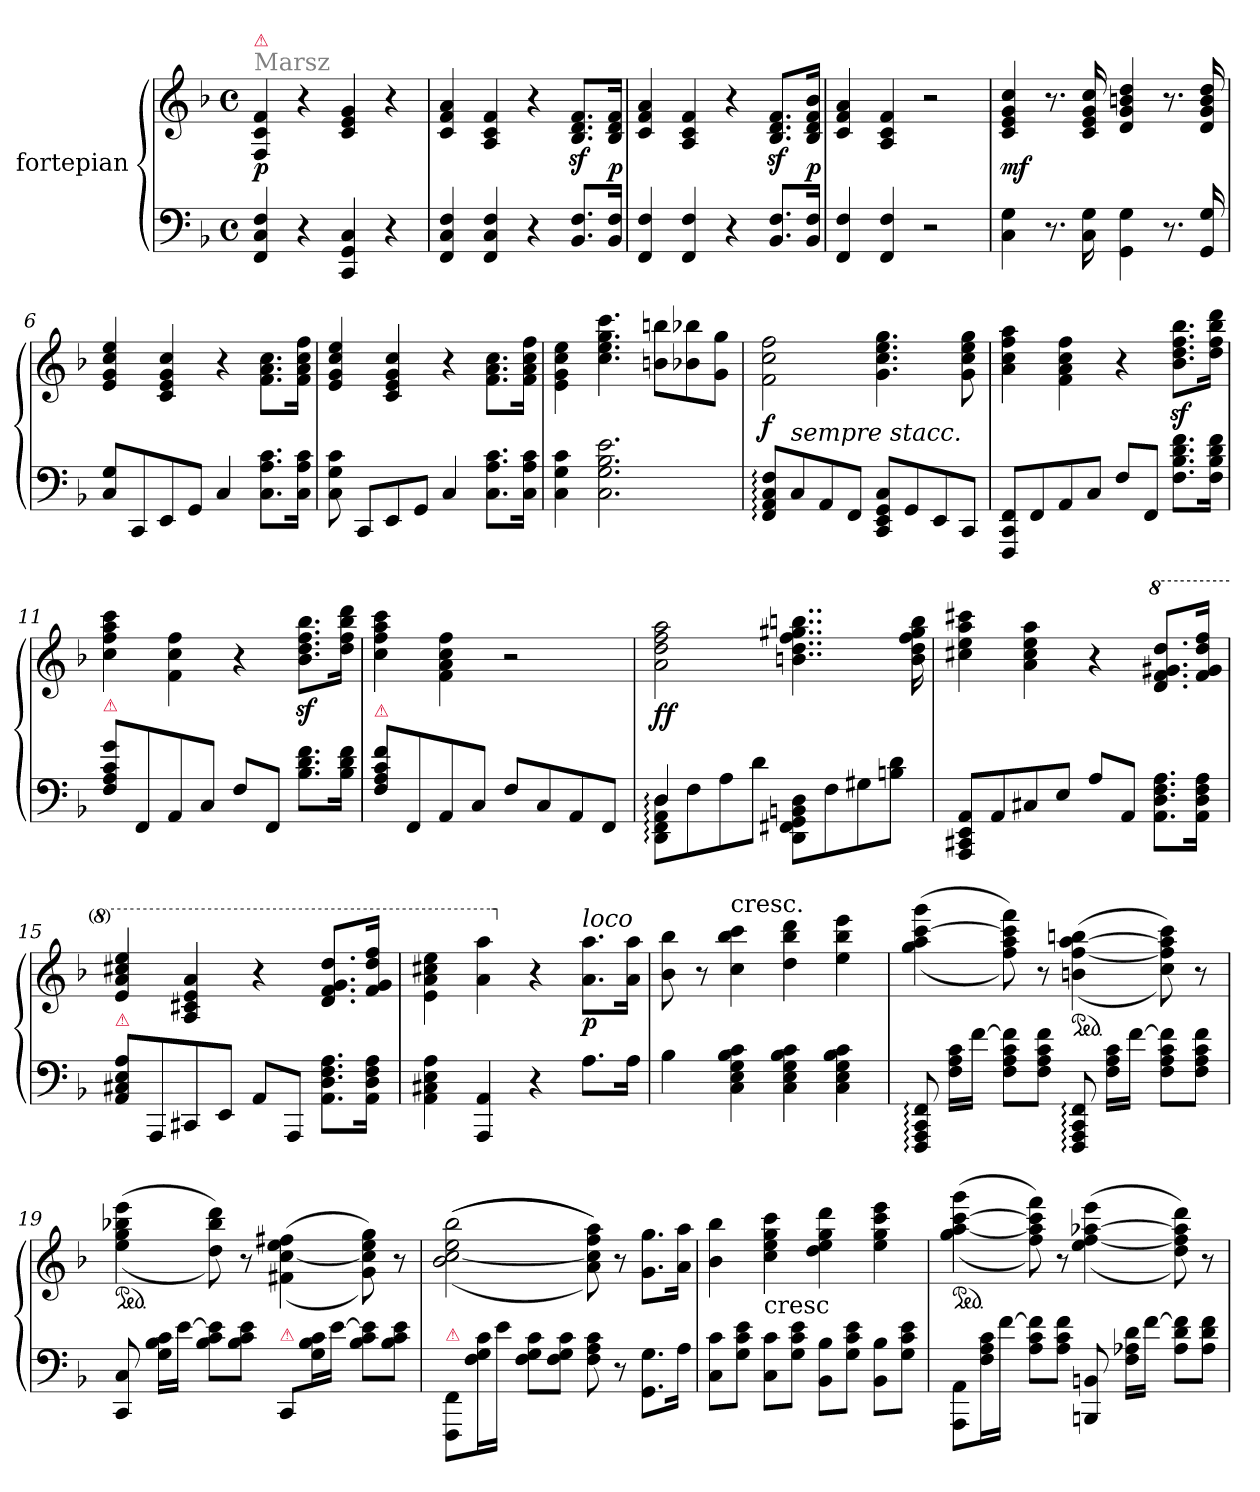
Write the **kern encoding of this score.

**kern	**kern	**dynam
*part2	*part1	*part1
*staff2	*staff1	*staff1
*I"fortepian	*I"fortepian	*
*clefF4	*clefG2	*
*k[b-]	*k[b-]	*
*F:	*F:	*
*M4/4	*M4/4	*
*met(c)	*met(c)	*
=1	=1	=1
!	!LO:TX:a:color=grey:t=Marsz	!
!	!LO:TX:a:color=crimson:t=⚠	!
4FF/ 4C/ 4F/	4F/ 4c/ 4f/	p
4r	4r	.
4CC/ 4GG/ 4C/	4c/ 4e/ 4g/	.
4r	4r	.
=2	=2	=2
4FF/ 4C/ 4F/	4c/ 4f/ 4a/	.
4FF/ 4C/ 4F/	4A/ 4c/ 4f/	.
4r	4r	.
8.BB-/ 8.F/L	8.B-z/ 8.dz/ 8.fz/L	.
16BB-/ 16F/Jk	16B-/ 16d/ 16f/Jk	p
=3	=3	=3
4FF/ 4F/	4c/ 4f/ 4a/	.
4FF/ 4F/	4A/ 4c/ 4f/	.
4r	4r	.
8.BB-/ 8.F/L	8.B-z/ 8.dz/ 8.fz/L	.
16BB-/ 16F/Jk	16B-/ 16d/ 16f/ 16b-/Jk	p
=4	=4	=4
4FF/ 4F/	4c/ 4f/ 4a/	.
4FF/ 4F/	4A/ 4c/ 4f/	.
2r	2r	.
=5	=5	=5
4C\ 4G\	4c/ 4e/ 4g/ 4cc/	mf
8.r	8.r	.
16C\ 16G\	16c/ 16e/ 16g/ 16cc/	.
4GG\ 4G\	4d/ 4g/ 4bn/ 4dd/	.
8.r	8.r	.
16GG/ 16G/	16d/ 16g/ 16b/ 16dd/	.
=6	=6	=6
8C/ 8G/L	4e/ 4g/ 4cc/ 4ee/	.
8CC/	.	.
8EE/	4c/ 4e/ 4g/ 4cc/	.
8GG/J	.	.
4C/	4r	.
8.C\ 8.A\ 8.c\L	8.f\ 8.a\ 8.cc\L	.
16C\ 16A\ 16c\Jk	16f\ 16a\ 16cc\ 16ff\Jk	.
=7	=7	=7
8C\ 8G\ 8c\	4e/ 4g/ 4cc/ 4ee/	.
8CC/L	.	.
8EE/	4c/ 4e/ 4g/ 4cc/	.
8GG/J	.	.
4C/	4r	.
8.C\ 8.A\ 8.c\L	8.f\ 8.a\ 8.cc\L	.
16C\ 16A\ 16c\Jk	16f\ 16a\ 16cc\ 16ff\Jk	.
=8	=8	=8
4C\ 4G\ 4c\	4e\ 4g\ 4cc\ 4ee\	.
2.C\ 2.G\ 2.B-\ 2.e\	4.cc\ 4.ee\ 4.gg\ 4.ccc\	.
.	8bn\ 8bbn\L	.
.	8b-X\ 8bb-X\	.
.	8g\ 8gg\J	.
=9	=9	=9
8FF:/ 8AA:/ 8C:/ 8F:/L	2f\ 2cc\ 2ff\	f
!LO:TX:a:i:t=sempre stacc.	!	!
8C/	.	.
8AA/	.	.
8FF/J	.	.
8CC/ 8EE/ 8GG/ 8C/L	4.g\ 4.cc\ 4.ee\ 4.gg\	.
8GG/	.	.
8EE/	.	.
8CC/J	8g\ 8cc\ 8ee\ 8gg\	.
=10	=10	=10
8FFF/ 8CC/ 8FF/L	4a\ 4cc\ 4ff\ 4aa\	.
8FF/	.	.
8AA/	4f\ 4a\ 4cc\ 4ff\	.
8C/J	.	.
8F/L	4r	.
8FF/J	.	.
8.F\ 8.B-\ 8.d\ 8.f\L	8.b-z\ 8.ddz\ 8.ffz\ 8.bb-z\L	.
16F\ 16B-\ 16d\ 16f\Jk	16dd\ 16ff\ 16bb-\ 16ddd\Jk	.
=11	=11	=11
!LO:TX:a:color=crimson:t=⚠	!	!
8F\ 8A\ 8c\ 8g\L	4cc\ 4ff\ 4aa\ 4ccc\	.
8FF/	.	.
8AA/	4f\ 4cc\ 4ff\	.
8C/J	.	.
8F/L	4r	.
8FF/J	.	.
8.B-\ 8.d\ 8.f\L	8.b-z\ 8.ddz\ 8.ffz\ 8.bb-z\L	.
16B-\ 16d\ 16f\Jk	16dd\ 16ff\ 16bb-\ 16ddd\Jk	.
=12	=12	=12
!LO:TX:a:color=crimson:t=⚠	!	!
8F\ 8A\ 8c\ 8f\L	4cc\ 4ff\ 4aa\ 4ccc\	.
8FF/	.	.
8AA/	4f\ 4a\ 4cc\ 4ff\	.
8C/J	.	.
8F/L	2r	.
8C/	.	.
8AA/	.	.
8FF/J	.	.
=13	=13	=13
*^	*	*
4D/	8DD:\ 8FF:\ 8AA:\ 8D:\L	2a\ 2dd\ 2ff\ 2aa\	ff
.	8F\	.	.
2.ryy	8A\	.	.
.	8d\J	.	.
.	8DD\ 8FF#X\ 8GG\ 8BBn\ 8D\L	4..bn\ 4..dd\ 4..ff\ 4..gg#X\ 4..bbn\	.
.	8F\	.	.
.	8G#X\	.	.
.	8Bn\ 8d\J	.	.
.	.	16b\ 16dd\ 16ff\ 16gg#\ 16bb\	.
*v	*v	*	*
=14	=14	=14
8AAA/ 8CC#X/ 8EE/ 8AA/L	4cc#X\ 4ee\ 4aa\ 4ccc#X\	.
8AA/	.	.
8C#X/	4a\ 4cc#\ 4ee\ 4aa\	.
8E/J	.	.
8A/L	4r	.
8AA/J	.	.
*	*8va	*
8.AA\ 8.D\ 8.F\ 8.A\L	8.dd/ 8.ff/ 8.gg#X/ 8.ddd/L	.
16AA\ 16D\ 16F\ 16A\Jk	16ff/ 16gg#/ 16ddd/ 16fff/Jk	.
=15	=15	=15
!LO:TX:a:color=crimson:t=⚠	!	!
8AA\ 8C#X\ 8E\ 8A\L	4ee/ 4aa/ 4ccc#X/ 4eee/	.
8AAA/	.	.
8CC#X/	4a/ 4cc#X/ 4ee/ 4aa/	.
8EE/J	.	.
8AA/L	4r	.
8AAA/J	.	.
8.AA\ 8.D\ 8.F\ 8.A\L	8.dd/ 8.ff/ 8.gg/ 8.ddd/L	.
16AA\ 16D\ 16F\ 16A\Jk	16ff/ 16gg/ 16ddd/ 16fff/Jk	.
=16	=16	=16
4AA\ 4C#X\ 4E\ 4A\	4ee\ 4aa\ 4ccc#X\ 4eee\	.
4AAA/ 4AA/	4aa\ 4aaa\	.
*	*X8va	*
4r	4r	.
!	!LO:TX:a:i:t=loco	!
8.A\L	8.a\ 8.aa\L	p
16A\Jk	16a\ 16aa\Jk	.
=17	=17	=17
4B-\	8b-\ 8bb-\	.
.	8r	.
!	!LO:TX:t=cresc.	!
4C\ 4E\ 4G\ 4B-\ 4c\	4cc\ 4bb-\ 4ccc\	.
4C\ 4E\ 4G\ 4B-\ 4c\	4dd\ 4bb-\ 4ddd\	.
4C\ 4E\ 4G\ 4B-\ 4c\	4ee\ 4bb-\ 4eee\	.
=18	=18	=18
8FFF:/ 8AAA:/ 8CC:/ 8FF:/	(<(>4gg\ 4aa\ [4ccc\ 4ggg\	.
16F\ 16A\ 16c\LL	.	.
[16f\JJ	.	.
8F\ 8A\ 8c\ 8f]\L	8ff\ 8aa\ 8ccc]\ 8fff\))	.
8F\ 8A\ 8c\ 8f\J	8r	.
*	*ped	*
8FFF:/ 8AAA:/ 8CC:/ 8FF:/	(<(>4bn\ [4ff\ [4aa\ 4bbn\	.
16F\ 16A\ 16c\LL	.	.
[16f\JJ	.	.
8F\ 8A\ 8c\ 8f]\L	8cc\ 8ff]\ 8aa]\ 8ccc\))	.
8F\ 8A\ 8c\ 8f\J	8r	.
=19	=19	=19
*	*ped	*
8CC/ 8C/	(<(>4ee\ 4gg\ 4bb-X\ 4eee\	.
16G\ 16B-\ 16c\LL	.	.
[16e\JJ	.	.
8B-\ 8c\ 8e]\L	8dd\ 8bb-\ 8ddd\))	.
8B-\ 8c\ 8e\J	8r	.
!LO:TX:a:color=crimson:t=⚠	!	!
8CC/L	(<(>4f#X\ [4cc\ 4ee\ 4ff#X\	.
16G\ 16B-\ 16c\L	.	.
[16e\JJ	.	.
8B-\ 8c\ 8e]\L	8g\ 8cc]\ 8ee\ 8gg\))	.
8B-\ 8c\ 8e\J	8r	.
=20	=20	=20
!LO:TX:a:color=crimson:t=⚠	!	!
8FFF/ 8FF/L	(>(>(<2b-\ [2cc\ 2ee\ 2bb-\	.
16F\ 16G\ 16c\L	.	.
16e\JJ	.	.
8F\ 8G\ 8c\L	.	.
8F\ 8G\ 8c\J	.	.
8F\ 8A\ 8c\	8a\ 8cc]\ 8ff\ 8aa\)))	.
8r	8r	.
8.GG\ 8.G\L	8.g\ 8.gg\L	.
16A\Jk	16a\ 16aa\Jk	.
=21	=21	=21
8C\ 8c\L	4b-\ 4bb-\	.
8G\ 8c\ 8e\J	.	.
!	!LO:TX:b:t=cresc	!
8C\ 8c\L	4cc\ 4ee\ 4gg\ 4ccc\	.
8G\ 8c\ 8e\J	.	.
8BB-\ 8B-\L	4dd\ 4ee\ 4gg\ 4ddd\	.
8G\ 8c\ 8e\J	.	.
8BB-\ 8B-\L	4ee\ 4gg\ 4ccc\ 4eee\	.
8G\ 8c\ 8e\J	.	.
=22	=22	=22
*	*ped	*
8AAA\ 8AA\L	(<(>4gg\ [4aa\ [4ccc\ 4ggg\	.
16F\ 16A\ 16c\L	.	.
[16f\JJ	.	.
8A\ 8c\ 8f]\L	8ff\ 8aa]\ 8ccc]\ 8fff\))	.
8A\ 8c\ 8f\J	8r	.
8BBBn/ 8BBn/	(<(>4ee\ [4ff\ [4aa-X\ 4eee\	.
16F\ 16A-X\ 16d\LL	.	.
[16f\JJ	.	.
8A-\ 8d\ 8f]\L	8dd\ 8ff]\ 8aa-]\ 8ddd\))	.
8A-\ 8d\ 8f\J	8r	.
=	=	=
*-	*-	*-
